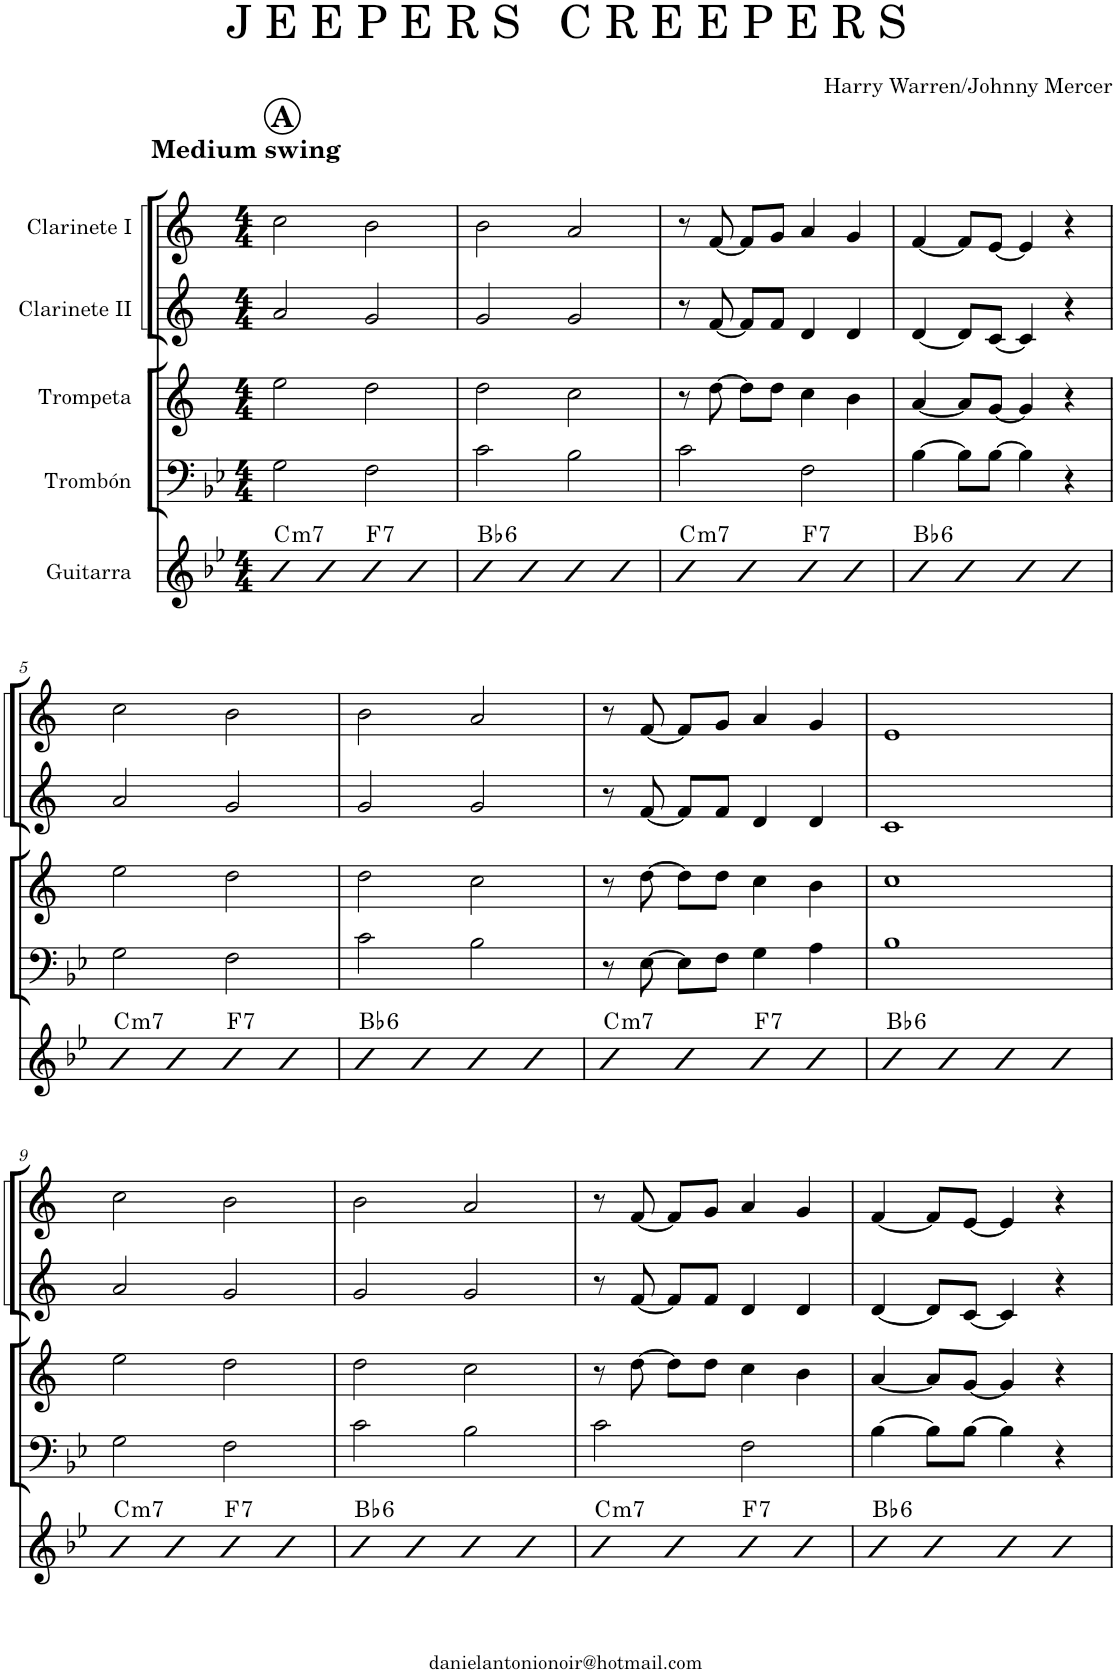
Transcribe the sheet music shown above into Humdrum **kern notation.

**kern	**harte	**kern	**kern	**kern	**kern
*part5	*part5	*part4	*part3	*part2	*part1
*staff5	*	*staff4	*staff3	*staff2	*staff1
*I"Guitarra	*	*I"Trombón	*I"Trompeta	*I"Clarinete II	*I"Clarinete I
*	*	*I'Trb	*I'Tpt	*I'Cl	*I'Cl
*clefG2	*	*clefF4	*clefG2	*clefG2	*clefG2
*	*	*	*Trd1c2	*Trd1c2	*Trd1c2
*k[b-e-]	*	*k[b-e-]	*k[]	*k[]	*k[]
*M4/4	*	*M4/4	*M4/4	*M4/4	*M4/4
!!LO:REH:place=s1:a:B:cj:enc=circle:fs=14:t=A
=1	=1	=1	=1	=1	=1
!	!LO:H:kt=m7	!	!	!	!LO:TX:a:B:t=Medium swing
4b-	C:min7	2G\	2ee\	2a/	2cc\
4b-	.	.	.	.	.
!	!LO:H:kt=7	!	!	!	!
4b-	F:7	2F\	2dd\	2g/	2b\
4b-	.	.	.	.	.
=2	=2	=2	=2	=2	=2
!	!LO:H:kt=6	!	!	!	!
4b-	Bb:maj6	2c\	2dd\	2g/	2b\
4b-	.	.	.	.	.
4b-	.	2B-\	2cc\	2g/	2a/
4b-	.	.	.	.	.
=3	=3	=3	=3	=3	=3
!	!LO:H:kt=m7	!	!	!	!
4b-	C:min7	2c\	8r	8r	8r
.	.	.	[8dd\	[8f/	[8f/
4b-	.	.	8dd\L]	8f/L]	8f/L]
.	.	.	8dd\J	8f/J	8g/J
!	!LO:H:kt=7	!	!	!	!
4b-	F:7	2F\	4cc\	4d/	4a/
4b-	.	.	4b\	4d/	4g/
=4	=4	=4	=4	=4	=4
!	!LO:H:kt=6	!	!	!	!
4b-	Bb:maj6	[4B-\	[4a/	[4d/	[4f/
4b-	.	8B-\L]	8a/L]	8d/L]	8f/L]
.	.	[8B-\J	[8g/J	[8c/J	[8e/J
4b-	.	4B-\]	4g/]	4c/]	4e/]
4b-	.	4r	4r	4r	4r
!!LO:LB:g=z
=5	=5	=5	=5	=5	=5
!	!LO:H:kt=m7	!	!	!	!
4b-	C:min7	2G\	2ee\	2a/	2cc\
4b-	.	.	.	.	.
!	!LO:H:kt=7	!	!	!	!
4b-	F:7	2F\	2dd\	2g/	2b\
4b-	.	.	.	.	.
=6	=6	=6	=6	=6	=6
!	!LO:H:kt=6	!	!	!	!
4b-	Bb:maj6	2c\	2dd\	2g/	2b\
4b-	.	.	.	.	.
4b-	.	2B-\	2cc\	2g/	2a/
4b-	.	.	.	.	.
=7	=7	=7	=7	=7	=7
!	!LO:H:kt=m7	!	!	!	!
4b-	C:min7	8r	8r	8r	8r
.	.	[8E-\	[8dd\	[8f/	[8f/
4b-	.	8E-\L]	8dd\L]	8f/L]	8f/L]
.	.	8F\J	8dd\J	8f/J	8g/J
!	!LO:H:kt=7	!	!	!	!
4b-	F:7	4G\	4cc\	4d/	4a/
4b-	.	4A\	4b\	4d/	4g/
=8	=8	=8	=8	=8	=8
!	!LO:H:kt=6	!	!	!	!
4b-	Bb:maj6	1B-	1cc	1c	1e
4b-	.	.	.	.	.
4b-	.	.	.	.	.
4b-	.	.	.	.	.
!!LO:LB:g=z
=9	=9	=9	=9	=9	=9
!	!LO:H:kt=m7	!	!	!	!
4b-	C:min7	2G\	2ee\	2a/	2cc\
4b-	.	.	.	.	.
!	!LO:H:kt=7	!	!	!	!
4b-	F:7	2F\	2dd\	2g/	2b\
4b-	.	.	.	.	.
=10	=10	=10	=10	=10	=10
!	!LO:H:kt=6	!	!	!	!
4b-	Bb:maj6	2c\	2dd\	2g/	2b\
4b-	.	.	.	.	.
4b-	.	2B-\	2cc\	2g/	2a/
4b-	.	.	.	.	.
=11	=11	=11	=11	=11	=11
!	!LO:H:kt=m7	!	!	!	!
4b-	C:min7	2c\	8r	8r	8r
.	.	.	[8dd\	[8f/	[8f/
4b-	.	.	8dd\L]	8f/L]	8f/L]
.	.	.	8dd\J	8f/J	8g/J
!	!LO:H:kt=7	!	!	!	!
4b-	F:7	2F\	4cc\	4d/	4a/
4b-	.	.	4b\	4d/	4g/
=12	=12	=12	=12	=12	=12
!	!LO:H:kt=6	!	!	!	!
4b-	Bb:maj6	[4B-\	[4a/	[4d/	[4f/
4b-	.	8B-\L]	8a/L]	8d/L]	8f/L]
.	.	[8B-\J	[8g/J	[8c/J	[8e/J
4b-	.	4B-\]	4g/]	4c/]	4e/]
4b-	.	4r	4r	4r	4r
=	=	=	=	=	=
*-	*-	*-	*-	*-	*-
